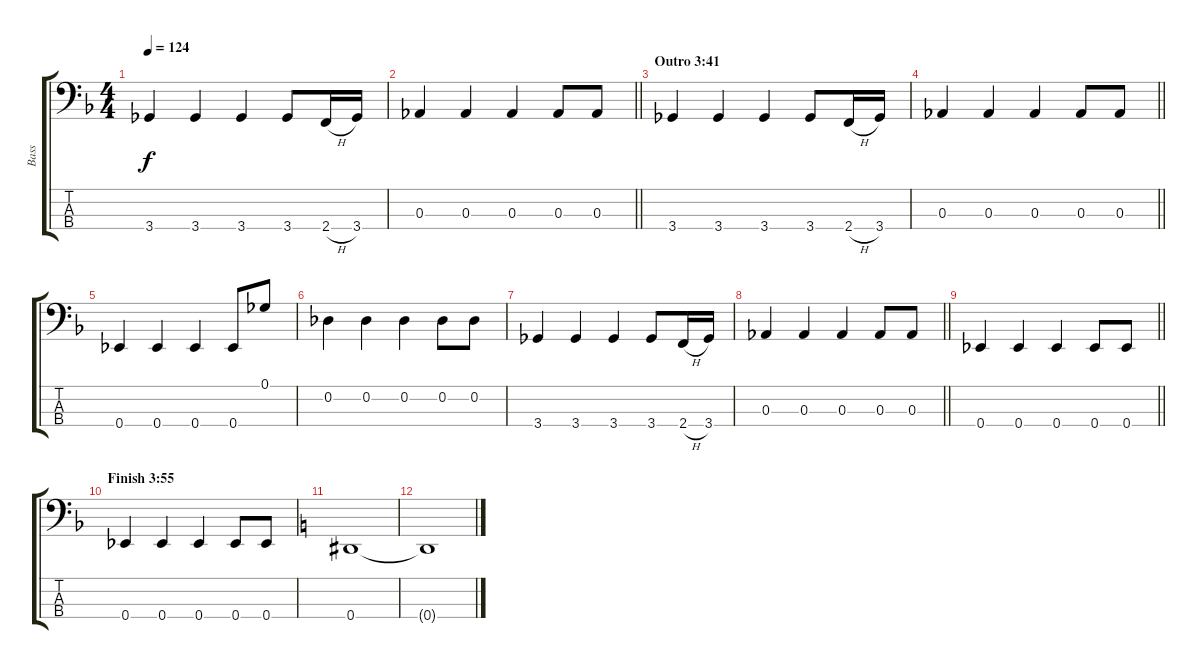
\track ("Bass" "Bass") {instrument electricbassfinger}
\staff {score tabs}
\tuning (Gb2 Db2 Ab1 Eb1) {hide}
\ts (4 4)
\tempo 124
\clef f4
\ks f
3.4.4{dy f} 3.4.4 3.4.4 3.4.8 2.4{h}.16 3.4.16 |
\barLineRight lightlight
0.3.4 0.3.4 0.3.4 0.3.8 0.3.8 |
\section ("" "Outro 3:41")
3.4.4 3.4.4 3.4.4 3.4.8 2.4{h}.16 3.4.16 |
\barLineRight lightlight
0.3.4 0.3.4 0.3.4 0.3.8 0.3.8 |
0.4.4 0.4.4 0.4.4 0.4.8 0.1.8 |
0.2.4 0.2.4 0.2.4 0.2.8 0.2.8 |
3.4.4 3.4.4 3.4.4 3.4.8 2.4{h}.16 3.4.16 |
\barLineRight lightlight
0.3.4 0.3.4 0.3.4 0.3.8 0.3.8 |
\barLineRight lightlight
0.4.4 0.4.4 0.4.4 0.4.8 0.4.8 |
\section ("" "Finish 3:55")
0.4.4 0.4.4 0.4.4 0.4.8 0.4.8 |
\ks c
0.4.1 |
0.4{t}.1
